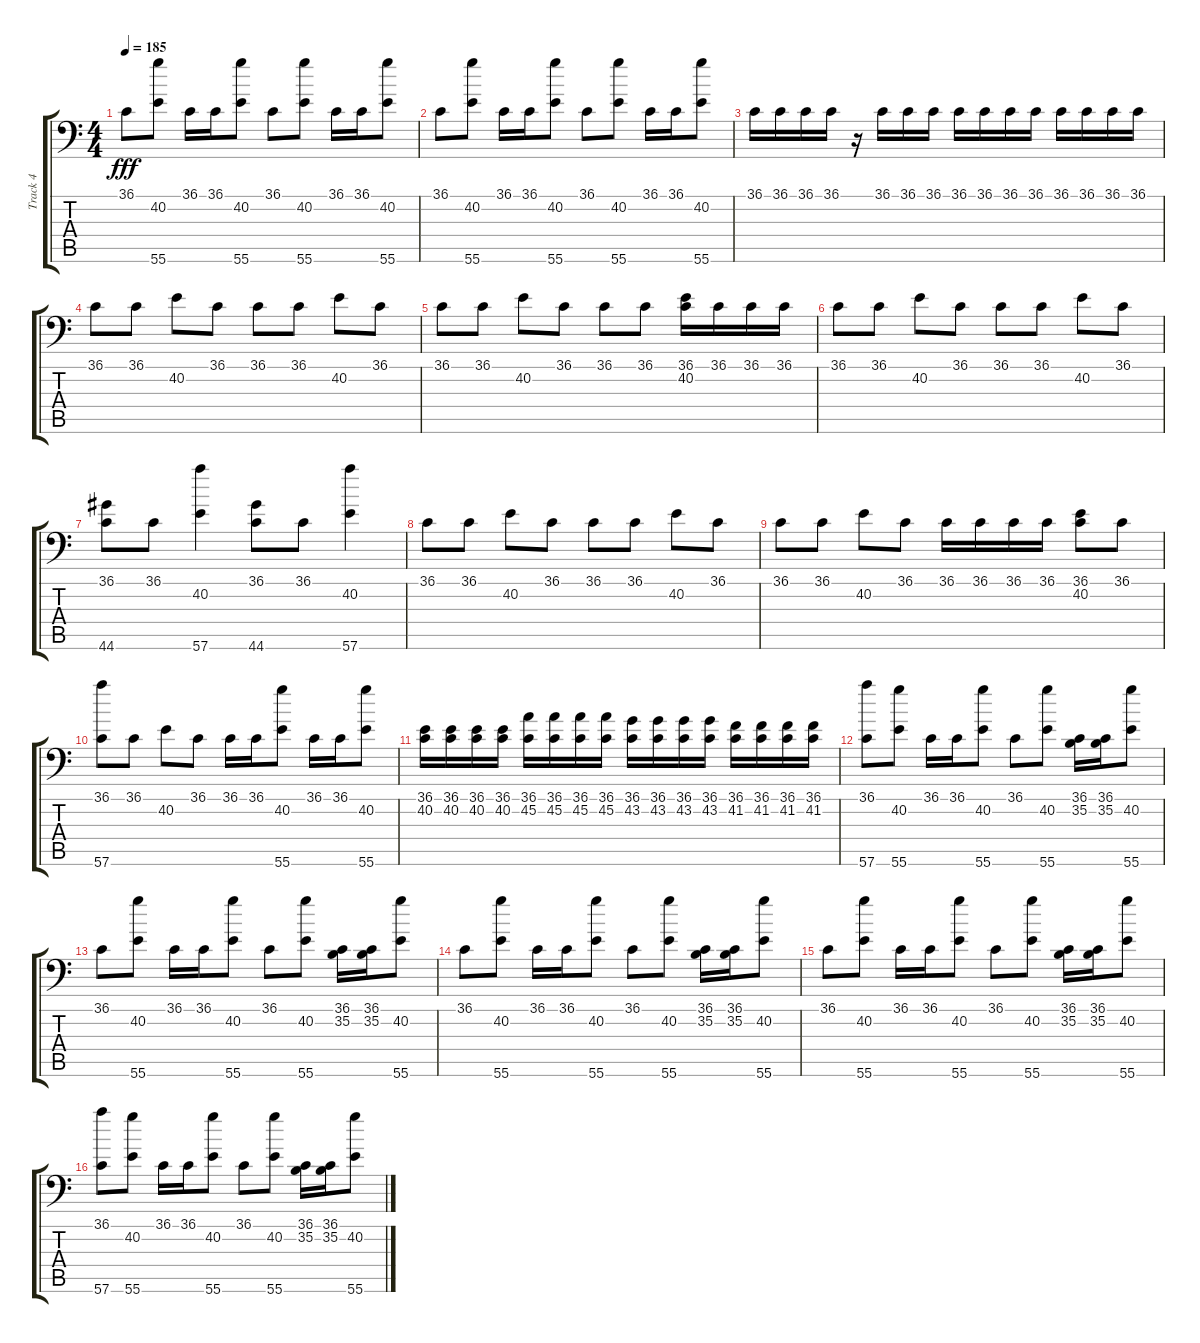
\track ("Track 4" "Track 4") {instrument acousticgrandpiano}
\staff {score tabs}
\tuning (C-1 C-1 C-1 C-1 C-1 C-1) {hide}
\ts (4 4)
\tempo 185
\clef f4
\ks c
36.1.8{dy fff} (40.2 55.6).8 36.1.16 36.1.16 (40.2 55.6).8 36.1.8 (40.2 55.6).8 36.1.16 36.1.16 (40.2 55.6).8 |
36.1.8 (40.2 55.6).8 36.1.16 36.1.16 (40.2 55.6).8 36.1.8 (40.2 55.6).8 36.1.16 36.1.16 (40.2 55.6).8 |
36.1.16 36.1.16 36.1.16 36.1.16 r.16 36.1.16 36.1.16 36.1.16 36.1.16 36.1.16 36.1.16 36.1.16 36.1.16 36.1.16 36.1.16 36.1.16 |
36.1.8 36.1.8 40.2.8 36.1.8 36.1.8 36.1.8 40.2.8 36.1.8 |
36.1.8 36.1.8 40.2.8 36.1.8 36.1.8 36.1.8 (36.1 40.2).16 36.1.16 36.1.16 36.1.16 |
36.1.8 36.1.8 40.2.8 36.1.8 36.1.8 36.1.8 40.2.8 36.1.8 |
(36.1 44.6).8 36.1.8 (40.2 57.6).4 (36.1 44.6).8 36.1.8 (40.2 57.6).4 |
36.1.8 36.1.8 40.2.8 36.1.8 36.1.8 36.1.8 40.2.8 36.1.8 |
36.1.8 36.1.8 40.2.8 36.1.8 36.1.16 36.1.16 36.1.16 36.1.16 (36.1 40.2).8 36.1.8 |
(36.1 57.6).8 36.1.8 40.2.8 36.1.8 36.1.16 36.1.16 (40.2 55.6).8 36.1.16 36.1.16 (40.2 55.6).8 |
(36.1 40.2).16 (36.1 40.2).16 (36.1 40.2).16 (36.1 40.2).16 (36.1 45.2).16 (36.1 45.2).16 (36.1 45.2).16 (36.1 45.2).16 (36.1 43.2).16 (36.1 43.2).16 (36.1 43.2).16 (36.1 43.2).16 (36.1 41.2).16 (36.1 41.2).16 (36.1 41.2).16 (36.1 41.2).16 |
(36.1 57.6).8 (40.2 55.6).8 36.1.16 36.1.16 (40.2 55.6).8 36.1.8 (40.2 55.6).8 (36.1 35.2).16 (36.1 35.2).16 (40.2 55.6).8 |
36.1.8 (40.2 55.6).8 36.1.16 36.1.16 (40.2 55.6).8 36.1.8 (40.2 55.6).8 (36.1 35.2).16 (36.1 35.2).16 (40.2 55.6).8 |
36.1.8 (40.2 55.6).8 36.1.16 36.1.16 (40.2 55.6).8 36.1.8 (40.2 55.6).8 (36.1 35.2).16 (36.1 35.2).16 (40.2 55.6).8 |
36.1.8 (40.2 55.6).8 36.1.16 36.1.16 (40.2 55.6).8 36.1.8 (40.2 55.6).8 (36.1 35.2).16 (36.1 35.2).16 (40.2 55.6).8 |
(36.1 57.6).8 (40.2 55.6).8 36.1.16 36.1.16 (40.2 55.6).8 36.1.8 (40.2 55.6).8 (36.1 35.2).16 (36.1 35.2).16 (40.2 55.6).8
